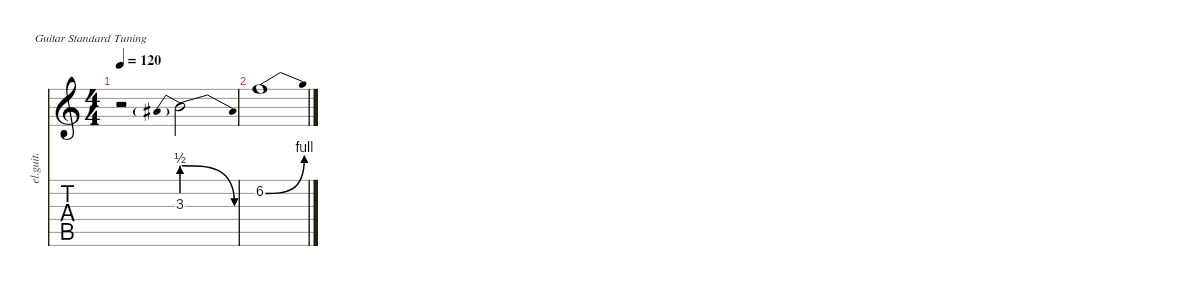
\defaultSystemsLayout 4
\hideDynamics
\bracketExtendMode nobrackets
\otherSystemsTrackNameOrientation horizontal
\track ("Electric Guitar" "el.guit.") {instrument electricguitarclean}
\staff {score tabs}
\tuning (E4 B3 G3 D3 A2 E2)
\ts (4 4)
\tempo 120
\clef g2
\ks c
r.2{dy f instrument electricguitarclean beam Down} 3.3{be (prebendrelease 0 2 60 0)}.2{beam Down} |
6.2{be (bend 0 0 59.4 4)}.1{dy mp beam Down}
